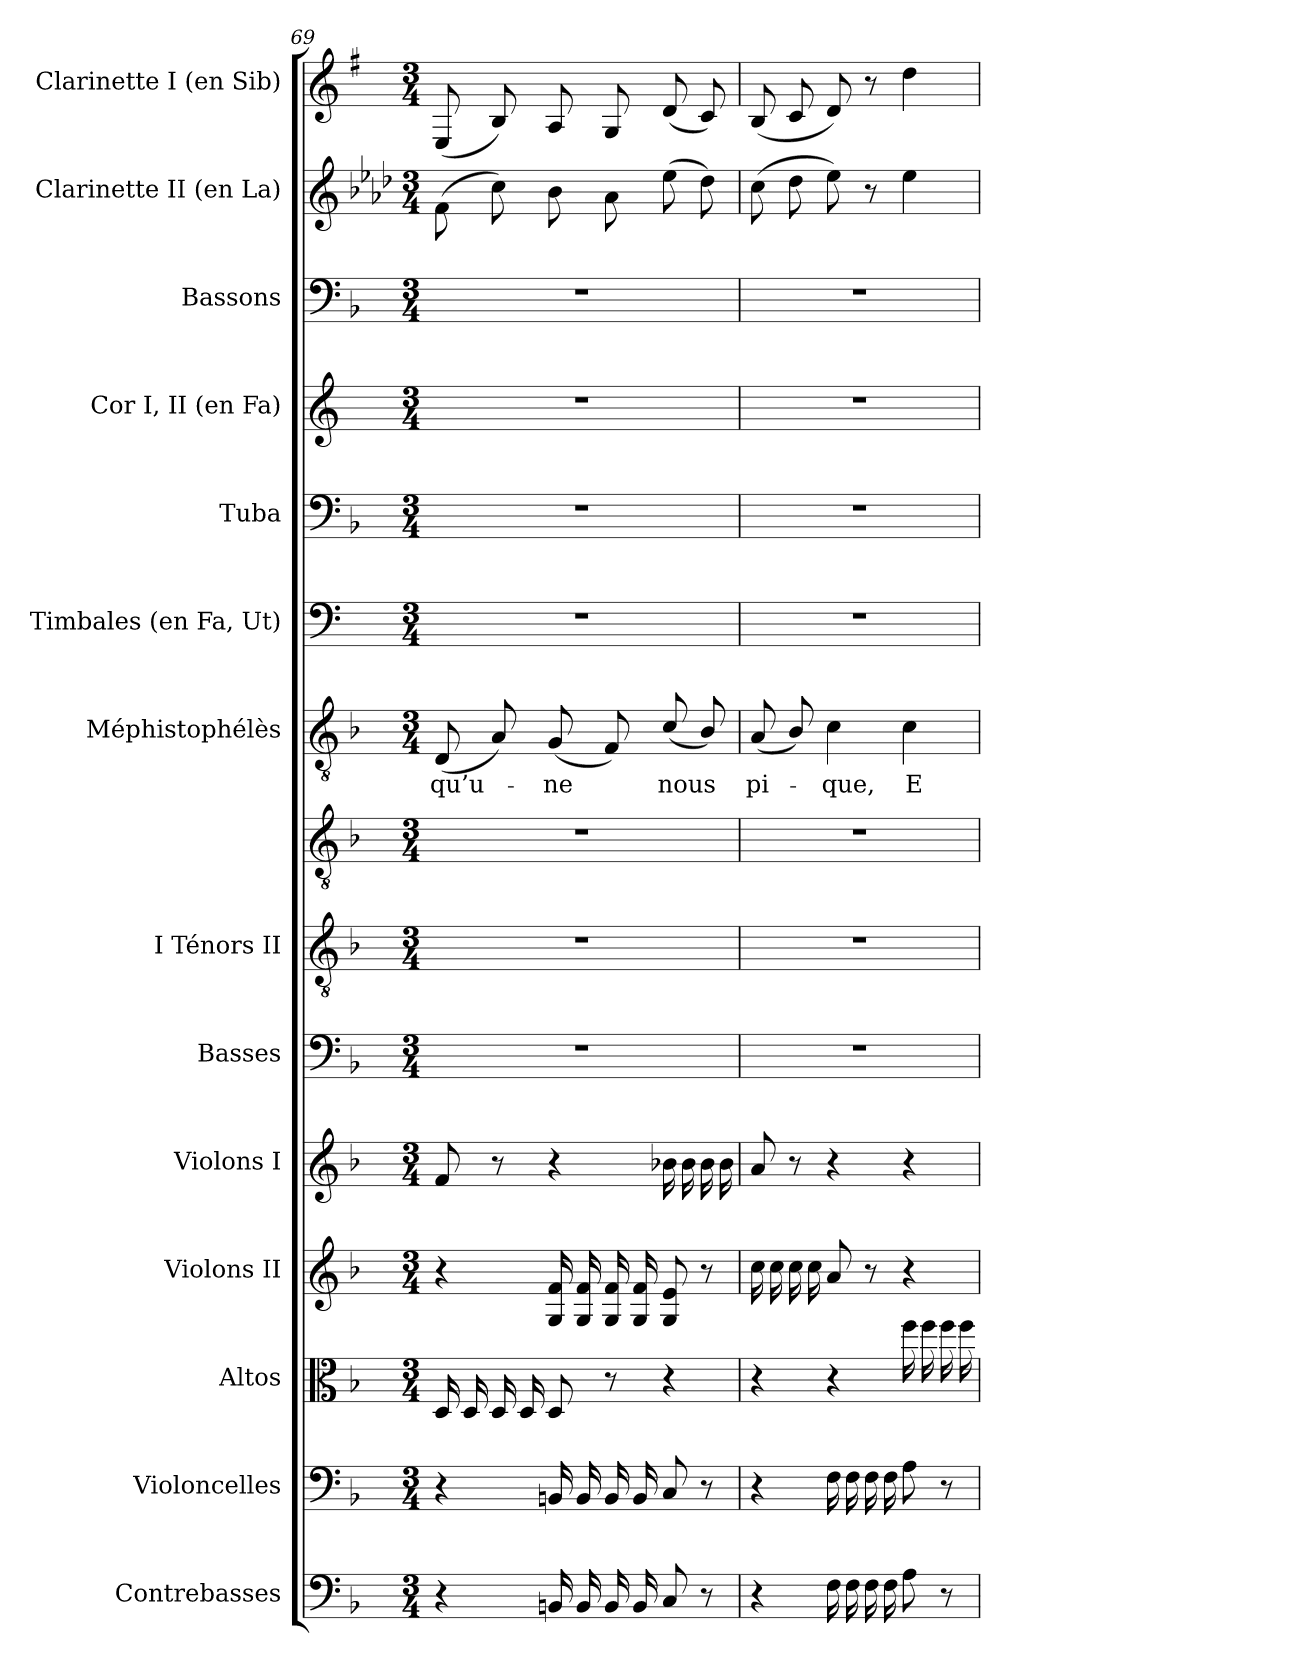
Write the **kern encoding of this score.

**kern	**kern	**kern	**kern	**kern	**kern	**kern	**kern	**kern	**text	**kern	**kern	**kern	**kern	**kern	**kern
*part14	*part13	*part12	*part11	*part10	*part9	*part8	*part8	*part7	*part7	*part6	*part5	*part4	*part3	*part2	*part1
*staff15	*staff14	*staff13	*staff12	*staff11	*staff10	*staff9	*staff8	*staff7	*staff7	*staff6	*staff5	*staff4	*staff3	*staff2	*staff1
*I"Contrebasses	*I"Violoncelles	*I"Altos	*I"Violons II	*I"Violons I	*I"Basses	*I"I  Ténors  II	*	*I"Méphistophélès	*	*I"Timbales (en Fa, Ut)	*I"Tuba	*I"Cor I, II (en Fa)	*I"Bassons	*I"Clarinette II (en La)	*I"Clarinette I (en Sib)
*I'C-b.	*I'Vlles	*I'Altos	*I'Vns II	*I'Vns I	*I'Basses	*I'Tén.	*	*I'Méphist.	*	*	*I'Tb.	*I'Cor (Fa)	*I'Bns	*I'Cl. (La)	*I'Cl. (Sib)
!!LO:PB:g=z
*clefF4	*clefF4	*clefC3	*clefG2	*clefG2	*clefF4	*clefGv2	*clefGv2	*clefGv2	*	*clefF4	*clefF4	*clefG2	*clefF4	*clefG2	*clefG2
*ITrd7c12	*	*	*	*	*	*ITrd7c12	*ITrd7c12	*ITrd7c12	*	*	*	*ITrd4c7	*	*ITrd2c3	*ITrd1c2
*k[b-]	*k[b-]	*k[b-]	*k[b-]	*k[b-]	*k[b-]	*k[b-]	*k[b-]	*k[b-]	*	*k[]	*k[b-]	*k[b-]	*k[b-]	*k[b-]	*k[b-]
*F:	*F:	*F:	*F:	*F:	*F:	*F:	*F:	*F:	*	*C:	*F:	*F:	*F:	*F:	*F:
*M3/4	*M3/4	*M3/4	*M3/4	*M3/4	*M3/4	*M3/4	*M3/4	*M3/4	*	*M3/4	*M3/4	*M3/4	*M3/4	*M3/4	*M3/4
=69	=69	=69	=69	=69	=69	=69	=69	=69	=69	=69	=69	=69	=69	=69	=69
!	!	!	!	!	!LO:N:vis=1	!LO:N:vis=1	!LO:N:vis=1	!	!	!	!	!	!	!	!
!	!	!	!	!	!	!	!	!	!LO:LY:b:color=#000000	!LO:N:vis=1	!LO:N:vis=1	!LO:N:vis=1	!LO:N:vis=1	!	!
4r	4r	16Di/	4r	8fi/	2.r	2.r	2.r	(8DDi/	qu’u-	2.r	2.r	2.r	2.r	(8di\	(8Di/
.	.	16Di/	.	.	.	.	.	.	.	.	.	.	.	.	.
.	.	16Di/	.	8r	.	.	.	8AAi/)	.	.	.	.	.	8ai\)	8Ai/)
.	.	16Di/	.	.	.	.	.	.	.	.	.	.	.	.	.
!	!	!	!	!	!	!	!	!	!LO:LY:b:color=#000000	!	!	!	!	!	!
16BBBni/	16BBni/	8Di/	16Gi/ 16fi	4r	.	.	.	(8GGi/	-ne	.	.	.	.	8gi\	8Gi/
16BBBi/	16BBi/	.	16Gi/ 16fi	.	.	.	.	.	.	.	.	.	.	.	.
16BBBi/	16BBi/	8r	16Gi/ 16fi	.	.	.	.	8FFi/)	.	.	.	.	.	8fi\	8Fi/
16BBBi/	16BBi/	.	16Gi/ 16fi	.	.	.	.	.	.	.	.	.	.	.	.
!	!	!	!	!	!	!	!	!	!LO:LY:b:color=#000000	!	!	!	!	!	!
8CCi/	8Ci/	4r	8Gi/ 8ei	16b-Xi\	.	.	.	(8Ci/	nous	.	.	.	.	(8cci\	(8ci/
.	.	.	.	16b-i\	.	.	.	.	.	.	.	.	.	.	.
8r	8r	.	8r	16b-i\	.	.	.	8BB-i/)	.	.	.	.	.	8b-i\)	8B-i/)
.	.	.	.	16b-i\	.	.	.	.	.	.	.	.	.	.	.
=70	=70	=70	=70	=70	=70	=70	=70	=70	=70	=70	=70	=70	=70	=70	=70
!	!	!	!	!	!LO:N:vis=1	!LO:N:vis=1	!LO:N:vis=1	!	!	!	!	!	!	!	!
!	!	!	!	!	!	!	!	!	!LO:LY:b:color=#000000	!LO:N:vis=1	!LO:N:vis=1	!LO:N:vis=1	!LO:N:vis=1	!	!
4r	4r	4r	16cci\	8ai/	2.r	2.r	2.r	(8AAi/	pi-	2.r	2.r	2.r	2.r	(8ai\	(8Ai/
.	.	.	16cci\	.	.	.	.	.	.	.	.	.	.	.	.
.	.	.	16cci\	8r	.	.	.	8BB-i/)	.	.	.	.	.	8b-i\	8B-i/
.	.	.	16cci\	.	.	.	.	.	.	.	.	.	.	.	.
!	!	!	!	!	!	!	!	!	!LO:LY:b:color=#000000	!	!	!	!	!	!
16FFi\	16Fi\	4r	8ai/	4r	.	.	.	4Ci\	-que,	.	.	.	.	8cci\)	8ci/)
16FFi\	16Fi\	.	.	.	.	.	.	.	.	.	.	.	.	.	.
16FFi\	16Fi\	.	8r	.	.	.	.	.	.	.	.	.	.	8r	8r
16FFi\	16Fi\	.	.	.	.	.	.	.	.	.	.	.	.	.	.
!	!	!	!	!	!	!	!	!	!LO:LY:b:color=#000000	!	!	!	!	!	!
8AAi\	8Ai\	16ffi\	4r	4r	.	.	.	4Ci\	E-	.	.	.	.	4cci\	4cci\
.	.	16ffi\	.	.	.	.	.	.	.	.	.	.	.	.	.
8r	8r	16ffi\	.	.	.	.	.	.	.	.	.	.	.	.	.
.	.	16ffi\	.	.	.	.	.	.	.	.	.	.	.	.	.
=	=	=	=	=	=	=	=	=	=	=	=	=	=	=	=
*-	*-	*-	*-	*-	*-	*-	*-	*-	*-	*-	*-	*-	*-	*-	*-
